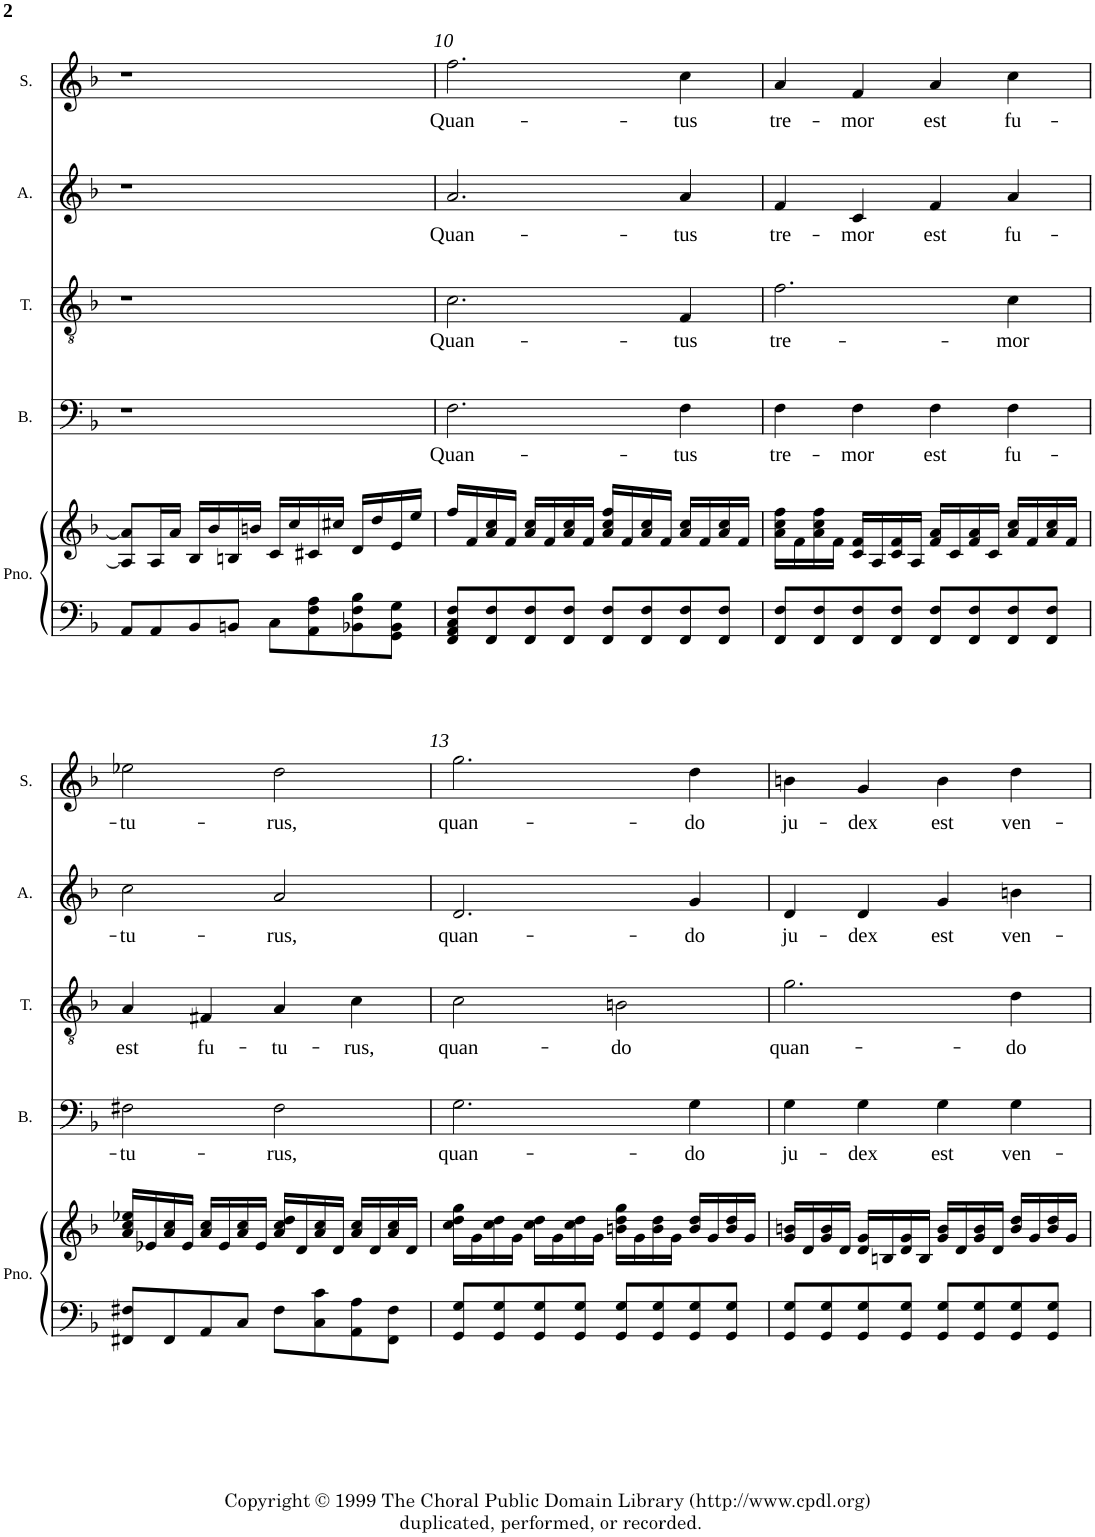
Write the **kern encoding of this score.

**kern	**kern	**kern	**text	**kern	**text	**kern	**text	**kern	**text
*part5	*part5	*part4	*part4	*part3	*part3	*part2	*part2	*part1	*part1
*staff6	*staff5	*staff4	*staff4	*staff3	*staff3	*staff2	*staff2	*staff1	*staff1
*I"Piano	*	*I"Bass	*	*I"Tenor	*	*I"Alto	*	*I"Soprano	*
*I'Pno.	*	*I'B.	*	*I'T.	*	*I'A.	*	*I'S.	*
!!LO:PB:g=z
*clefF4	*clefG2	*clefF4	*	*clefGv2	*	*clefG2	*	*clefG2	*
*k[b-]	*k[b-]	*k[b-]	*	*k[b-]	*	*k[b-]	*	*k[b-]	*
*F:	*F:	*F:	*	*F:	*	*F:	*	*F:	*
*M4/4	*M4/4	*M4/4	*	*M4/4	*	*M4/4	*	*M4/4	*
*met(c)	*met(c)	*met(c)	*	*met(c)	*	*met(c)	*	*met(c)	*
=9	=9	=9	=9	=9	=9	=9	=9	=9	=9
8AA/L	8A/] 8a/]L	1r	.	1r	.	1r	.	1r	.
8AA/	16A/L	.	.	.	.	.	.	.	.
.	16a/JJ	.	.	.	.	.	.	.	.
8BB-/	16B-/LL	.	.	.	.	.	.	.	.
.	16b-/	.	.	.	.	.	.	.	.
8BBn/J	16Bn/	.	.	.	.	.	.	.	.
.	16bn/JJ	.	.	.	.	.	.	.	.
8C\L	16c/LL	.	.	.	.	.	.	.	.
.	16cc/	.	.	.	.	.	.	.	.
8AA\ 8F\ 8A\	16c#X/	.	.	.	.	.	.	.	.
.	16cc#X/JJ	.	.	.	.	.	.	.	.
8BB-X\ 8F\ 8B-\	16d/LL	.	.	.	.	.	.	.	.
.	16dd/	.	.	.	.	.	.	.	.
8GG\ 8BB-\ 8G\J	16e/	.	.	.	.	.	.	.	.
.	16ee/JJ	.	.	.	.	.	.	.	.
=10	=10	=10	=10	=10	=10	=10	=10	=10	=10
!	!	!	!LO:LY:b	!	!LO:LY:b	!	!LO:LY:b	!	!LO:LY:b
8FF/ 8AA/ 8C/ 8F/L	16ff/LL	2.F\	Quan-	2.c\	Quan-	2.a/	Quan-	2.ff\	Quan-
.	16f/	.	.	.	.	.	.	.	.
8FF/ 8F/	16a/ 16cc/	.	.	.	.	.	.	.	.
.	16f/JJ	.	.	.	.	.	.	.	.
8FF/ 8F/	16a/ 16cc/LL	.	.	.	.	.	.	.	.
.	16f/	.	.	.	.	.	.	.	.
8FF/ 8F/J	16a/ 16cc/	.	.	.	.	.	.	.	.
.	16f/JJ	.	.	.	.	.	.	.	.
8FF/ 8F/L	16a/ 16cc/ 16ff/LL	.	.	.	.	.	.	.	.
.	16f/	.	.	.	.	.	.	.	.
8FF/ 8F/	16a/ 16cc/	.	.	.	.	.	.	.	.
.	16f/JJ	.	.	.	.	.	.	.	.
!	!	!	!LO:LY:b	!	!LO:LY:b	!	!LO:LY:b	!	!LO:LY:b
8FF/ 8F/	16a/ 16cc/LL	4F\	-tus	4F/	-tus	4a/	-tus	4cc\	-tus
.	16f/	.	.	.	.	.	.	.	.
8FF/ 8F/J	16a/ 16cc/	.	.	.	.	.	.	.	.
.	16f/JJ	.	.	.	.	.	.	.	.
=11	=11	=11	=11	=11	=11	=11	=11	=11	=11
!	!	!	!LO:LY:b	!	!LO:LY:b	!	!LO:LY:b	!	!LO:LY:b
8FF/ 8F/L	16a\ 16cc\ 16ff\LL	4F\	tre-	2.f\	tre-	4f/	tre-	4a/	tre-
.	16f\	.	.	.	.	.	.	.	.
8FF/ 8F/	16a\ 16cc\ 16ff\	.	.	.	.	.	.	.	.
.	16f\JJ	.	.	.	.	.	.	.	.
!	!	!	!LO:LY:b	!	!	!	!LO:LY:b	!	!LO:LY:b
8FF/ 8F/	16c/ 16f/LL	4F\	-mor	.	.	4c/	-mor	4f/	-mor
.	16A/	.	.	.	.	.	.	.	.
8FF/ 8F/J	16c/ 16f/	.	.	.	.	.	.	.	.
.	16A/JJ	.	.	.	.	.	.	.	.
!	!	!	!LO:LY:b	!	!	!	!LO:LY:b	!	!LO:LY:b
8FF/ 8F/L	16f/ 16a/LL	4F\	est	.	.	4f/	est	4a/	est
.	16c/	.	.	.	.	.	.	.	.
8FF/ 8F/	16f/ 16a/	.	.	.	.	.	.	.	.
.	16c/JJ	.	.	.	.	.	.	.	.
!	!	!	!LO:LY:b	!	!LO:LY:b	!	!LO:LY:b	!	!LO:LY:b
8FF/ 8F/	16a/ 16cc/LL	4F\	fu-	4c\	-mor	4a/	fu-	4cc\	fu-
.	16f/	.	.	.	.	.	.	.	.
8FF/ 8F/J	16a/ 16cc/	.	.	.	.	.	.	.	.
.	16f/JJ	.	.	.	.	.	.	.	.
!!LO:LB:g=z
=12	=12	=12	=12	=12	=12	=12	=12	=12	=12
!	!	!	!LO:LY:b	!	!LO:LY:b	!	!LO:LY:b	!	!LO:LY:b
8FF#X/ 8F#X/L	16a/ 16cc/ 16ee-X/LL	2F#X\	-tu-	4A/	est	2cc\	-tu-	2ee-X\	-tu-
.	16e-X/	.	.	.	.	.	.	.	.
8FF#/	16a/ 16cc/	.	.	.	.	.	.	.	.
.	16e-/JJ	.	.	.	.	.	.	.	.
!	!	!	!	!	!LO:LY:b	!	!	!	!
8AA/	16a/ 16cc/LL	.	.	4F#X/	fu-	.	.	.	.
.	16e-/	.	.	.	.	.	.	.	.
8C/J	16a/ 16cc/	.	.	.	.	.	.	.	.
.	16e-/JJ	.	.	.	.	.	.	.	.
!	!	!	!LO:LY:b	!	!LO:LY:b	!	!LO:LY:b	!	!LO:LY:b
8F#\L	16a/ 16cc/ 16dd/LL	2F#\	-rus,	4A/	-tu-	2a/	-rus,	2dd\	-rus,
.	16d/	.	.	.	.	.	.	.	.
8C\ 8c\	16a/ 16cc/	.	.	.	.	.	.	.	.
.	16d/JJ	.	.	.	.	.	.	.	.
!	!	!	!	!	!LO:LY:b	!	!	!	!
8AA\ 8A\	16a/ 16cc/LL	.	.	4c\	-rus,	.	.	.	.
.	16d/	.	.	.	.	.	.	.	.
8FF#\ 8F#\J	16a/ 16cc/	.	.	.	.	.	.	.	.
.	16d/JJ	.	.	.	.	.	.	.	.
=13	=13	=13	=13	=13	=13	=13	=13	=13	=13
!	!	!	!LO:LY:b	!	!LO:LY:b	!	!LO:LY:b	!	!LO:LY:b
8GG/ 8G/L	16cc\ 16dd\ 16gg\LL	2.G\	quan-	2c\	quan-	2.d/	quan-	2.gg\	quan-
.	16g\	.	.	.	.	.	.	.	.
8GG/ 8G/	16cc\ 16dd\	.	.	.	.	.	.	.	.
.	16g\JJ	.	.	.	.	.	.	.	.
8GG/ 8G/	16cc\ 16dd\LL	.	.	.	.	.	.	.	.
.	16g\	.	.	.	.	.	.	.	.
8GG/ 8G/J	16cc\ 16dd\	.	.	.	.	.	.	.	.
.	16g\JJ	.	.	.	.	.	.	.	.
!	!	!	!	!	!LO:LY:b	!	!	!	!
8GG/ 8G/L	16bn\ 16dd\ 16gg\LL	.	.	2Bn\	-do	.	.	.	.
.	16g\	.	.	.	.	.	.	.	.
8GG/ 8G/	16b\ 16dd\	.	.	.	.	.	.	.	.
.	16g\JJ	.	.	.	.	.	.	.	.
!	!	!	!LO:LY:b	!	!	!	!LO:LY:b	!	!LO:LY:b
8GG/ 8G/	16b/ 16dd/LL	4G\	-do	.	.	4g/	-do	4dd\	-do
.	16g/	.	.	.	.	.	.	.	.
8GG/ 8G/J	16b/ 16dd/	.	.	.	.	.	.	.	.
.	16g/JJ	.	.	.	.	.	.	.	.
=14	=14	=14	=14	=14	=14	=14	=14	=14	=14
!	!	!	!LO:LY:b	!	!LO:LY:b	!	!LO:LY:b	!	!LO:LY:b
8GG/ 8G/L	16g/ 16bn/LL	4G\	ju-	2.g\	quan-	4d/	ju-	4bn\	ju-
.	16d/	.	.	.	.	.	.	.	.
8GG/ 8G/	16g/ 16b/	.	.	.	.	.	.	.	.
.	16d/JJ	.	.	.	.	.	.	.	.
!	!	!	!LO:LY:b	!	!	!	!LO:LY:b	!	!LO:LY:b
8GG/ 8G/	16d/ 16g/LL	4G\	-dex	.	.	4d/	-dex	4g/	-dex
.	16Bn/	.	.	.	.	.	.	.	.
8GG/ 8G/J	16d/ 16g/	.	.	.	.	.	.	.	.
.	16B/JJ	.	.	.	.	.	.	.	.
!	!	!	!LO:LY:b	!	!	!	!LO:LY:b	!	!LO:LY:b
8GG/ 8G/L	16g/ 16b/LL	4G\	est	.	.	4g/	est	4b\	est
.	16d/	.	.	.	.	.	.	.	.
8GG/ 8G/	16g/ 16b/	.	.	.	.	.	.	.	.
.	16d/JJ	.	.	.	.	.	.	.	.
!	!	!	!LO:LY:b	!	!LO:LY:b	!	!LO:LY:b	!	!LO:LY:b
8GG/ 8G/	16b/ 16dd/LL	4G\	ven-	4d\	-do	4bn\	ven-	4dd\	ven-
.	16g/	.	.	.	.	.	.	.	.
8GG/ 8G/J	16b/ 16dd/	.	.	.	.	.	.	.	.
.	16g/JJ	.	.	.	.	.	.	.	.
=	=	=	=	=	=	=	=	=	=
*-	*-	*-	*-	*-	*-	*-	*-	*-	*-
